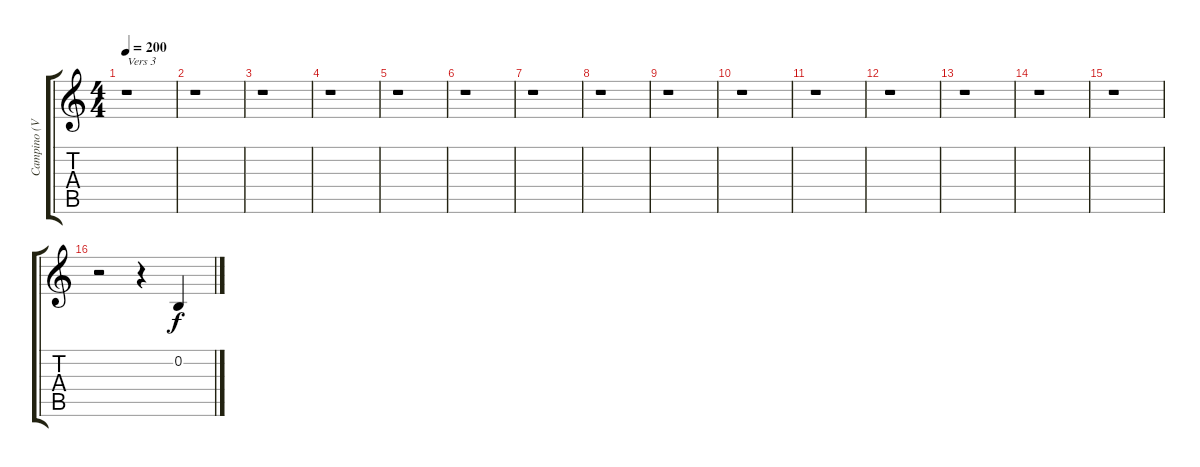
\track ("Campino (Voice)" "Campino (V") {instrument electricgrandpiano}
\staff {score tabs}
\tuning (E4 B3 G3 D3 A2 E2) {hide}
\ts (4 4)
\tempo 200
\clef g2
\ks c
r.1{txt "Vers 3" dy f} |
r.1 |
r.1 |
r.1 |
r.1 |
r.1 |
r.1 |
r.1 |
r.1 |
r.1 |
r.1 |
r.1 |
r.1 |
r.1 |
r.1 |
r.2 r.4 0.2.4
